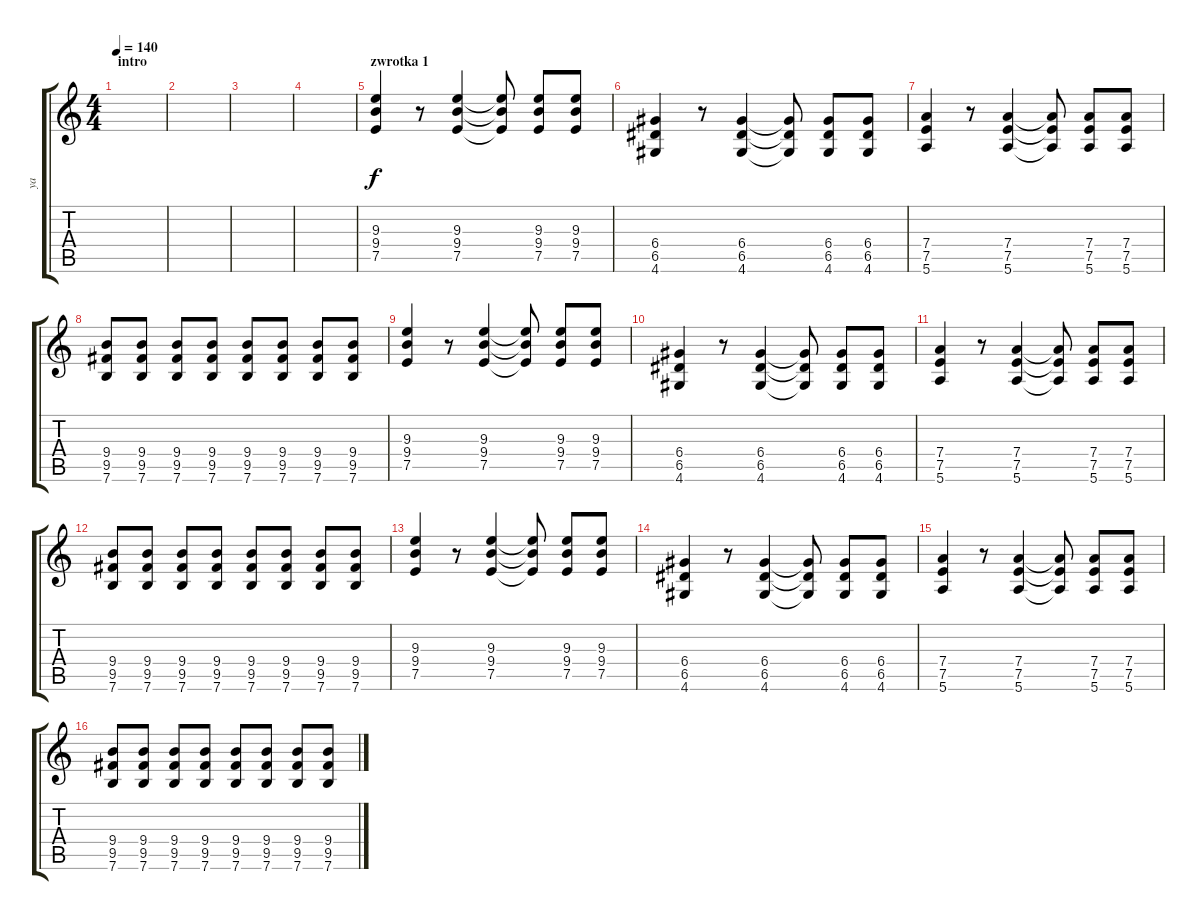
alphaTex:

\track ("ya" "ya") {instrument overdrivenguitar}
\staff {score tabs}
\tuning (E4 B3 G3 D3 A2 E2) {hide}
\ts (4 4)
\section ("" "intro")
\tempo 140
\clef g2
\ks c
|
|
|
|
\section ("" "zwrotka 1")
(9.3 9.4 7.5).4 r.8 (9.3 9.4 7.5).4 (9.3{t} 9.4{t} 7.5{t}).8 (9.3 9.4 7.5).8 (9.3 9.4 7.5).8 |
(6.4 6.5 4.6).4 r.8 (6.4 6.5 4.6).4 (6.4{t} 6.5{t} 4.6{t}).8 (6.4 6.5 4.6).8 (6.4 6.5 4.6).8 |
(7.4 7.5 5.6).4 r.8 (7.4 7.5 5.6).4 (7.4{t} 7.5{t} 5.6{t}).8 (7.4 7.5 5.6).8 (7.4 7.5 5.6).8 |
(9.4 9.5 7.6).8 (9.4 9.5 7.6).8 (9.4 9.5 7.6).8 (9.4 9.5 7.6).8 (9.4 9.5 7.6).8 (9.4 9.5 7.6).8 (9.4 9.5 7.6).8 (9.4 9.5 7.6).8 |
(9.3 9.4 7.5).4 r.8 (9.3 9.4 7.5).4 (9.3{t} 9.4{t} 7.5{t}).8 (9.3 9.4 7.5).8 (9.3 9.4 7.5).8 |
(6.4 6.5 4.6).4 r.8 (6.4 6.5 4.6).4 (6.4{t} 6.5{t} 4.6{t}).8 (6.4 6.5 4.6).8 (6.4 6.5 4.6).8 |
(7.4 7.5 5.6).4 r.8 (7.4 7.5 5.6).4 (7.4{t} 7.5{t} 5.6{t}).8 (7.4 7.5 5.6).8 (7.4 7.5 5.6).8 |
(9.4 9.5 7.6).8 (9.4 9.5 7.6).8 (9.4 9.5 7.6).8 (9.4 9.5 7.6).8 (9.4 9.5 7.6).8 (9.4 9.5 7.6).8 (9.4 9.5 7.6).8 (9.4 9.5 7.6).8 |
(9.3 9.4 7.5).4 r.8 (9.3 9.4 7.5).4 (9.3{t} 9.4{t} 7.5{t}).8 (9.3 9.4 7.5).8 (9.3 9.4 7.5).8 |
(6.4 6.5 4.6).4 r.8 (6.4 6.5 4.6).4 (6.4{t} 6.5{t} 4.6{t}).8 (6.4 6.5 4.6).8 (6.4 6.5 4.6).8 |
(7.4 7.5 5.6).4 r.8 (7.4 7.5 5.6).4 (7.4{t} 7.5{t} 5.6{t}).8 (7.4 7.5 5.6).8 (7.4 7.5 5.6).8 |
(9.4 9.5 7.6).8 (9.4 9.5 7.6).8 (9.4 9.5 7.6).8 (9.4 9.5 7.6).8 (9.4 9.5 7.6).8 (9.4 9.5 7.6).8 (9.4 9.5 7.6).8 (9.4 9.5 7.6).8
